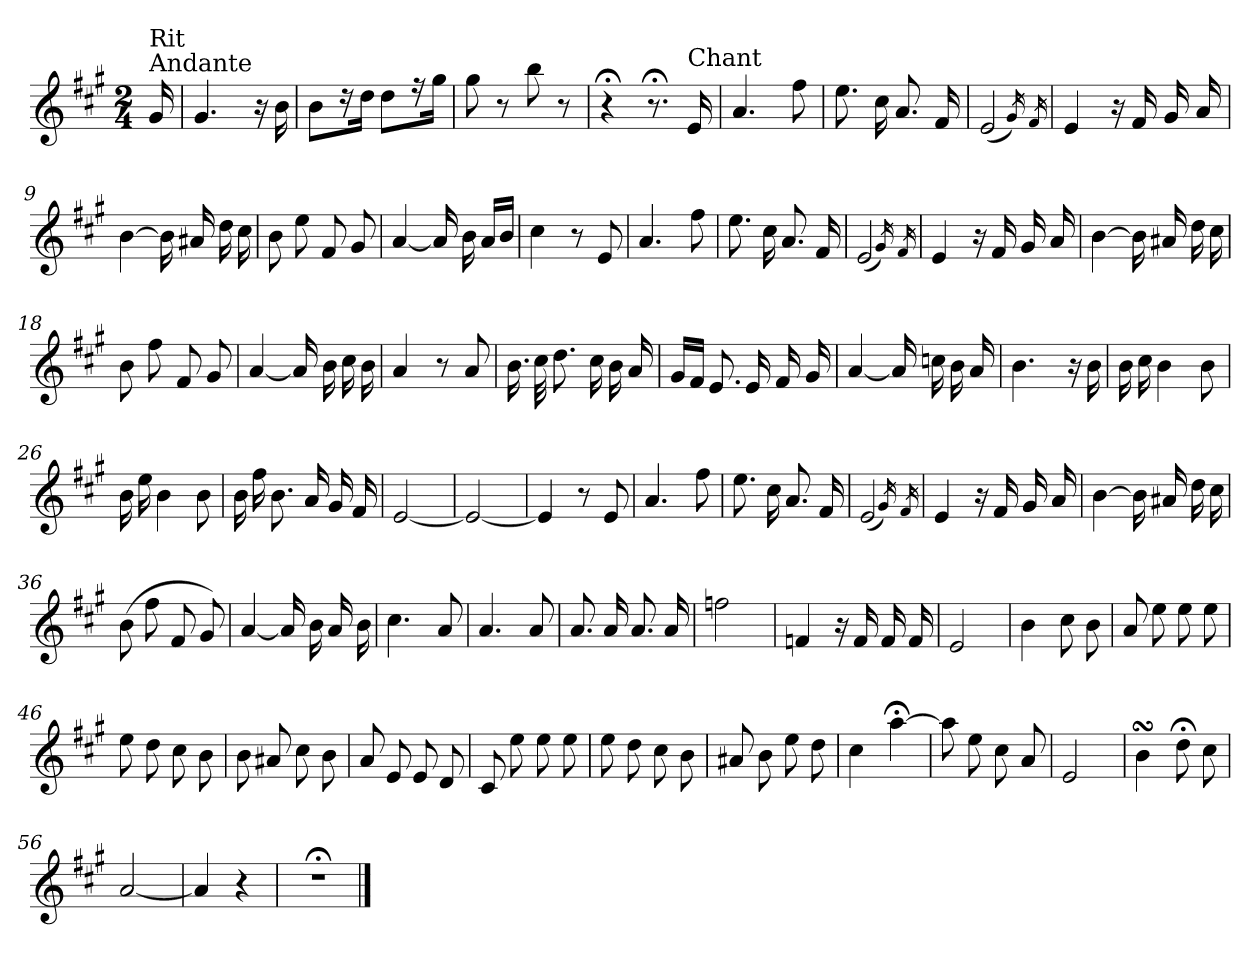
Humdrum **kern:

**kern
*part1
*staff1
*clefG2
*k[f#c#g#]
*A:
*M2/4
=
!LO:TX:a:t=Andante
!LO:TX:a:t=Rit
16g#/
=1
4.g#/
16r
16b\
=2
8b\L
16r
16dd\Jk
8dd\L
16r
16gg#\Jk
=3
8gg#\
8r
8bb\
8r
=4
4r;<
8.r;<
!LO:TX:a:t=Chant
16e/
=5
4.a/
8ff#\
=6
8.ee\
16cc#\
8.a/
16f#/
=7
(<2e/
16qg#/)
16qf#/
!!LO:LB:g=z
=8
4e/
16r
16f#/
16g#/
16a/
=9
[4b\
16b\]
16a#X/
16dd\
16cc#\
=10
8b\
8ee\
8f#/
8g#/
=11
[4a/
16a/]
16b\
16a/LL
16b/JJ
=12
4cc#\
8r
8e/
=13
4.a/
8ff#\
=14
8.ee\
16cc#\
8.a/
16f#/
=15
(<2e/
16qg#/)
16qf#/
!!LO:LB:g=z
=16
4e/
16r
16f#/
16g#/
16a/
=17
[4b\
16b\]
16a#X/
16dd\
16cc#\
=18
8b\
8ff#\
8f#/
8g#/
=19
[4a/
16a/]
16b\
16cc#\
16b\
=20
4a/
8r
8a/
=21
16.b\
32cc#\
8.dd\
16cc#\
16b\
16a/
!!LO:LB:g=z
=22
16g#/LL
16f#/JJ
8.e/
16e/
16f#/
16g#/
=23
[4a/
16a/]
16ccn\
16b\
16a/
=24
4.b\
16r
16b\
=25
16b\
16cc#\
4b\
8b\
=26
16b\
16ee\
4b\
8b\
=27
16b\
16ff#\
8.b\
16a/
16g#/
16f#/
=28
[2e/
=29
2e/_
!!LO:LB:g=z
=30
4e/]
8r
8e/
!!LO:LB:g=z
=31
4.a/
8ff#\
=32
8.ee\
16cc#\
8.a/
16f#/
=33
(<2e/
16qg#/)
16qf#/
=34
4e/
16r
16f#/
16g#/
16a/
=35
[4b\
16b\]
16a#X/
16dd\
16cc#\
=36
(>8b\
8ff#\
8f#/
8g#/)
=37
[4a/
16a/]
16b\
16a/
16b\
=38
4.cc#\
8a/
!!LO:LB:g=z
=39
4.a/
8a/
=40
8.a/
16a/
8.a/
16a/
=41
2ffn\
=42
4fn/
16r
16f/
16f/
16f/
=43
2e/
=44
4b\
8cc#\
8b\
=45
8a/
8ee\
8ee\
8ee\
=46
8ee\
8dd\
8cc#\
8b\
!!LO:LB:g=z
=47
8b\
8a#X/
8cc#\
8b\
=48
8a/
8e/
8e/
8d/
=49
8c#/
8ee\
8ee\
8ee\
=50
8ee\
8dd\
8cc#\
8b\
=51
8a#X/
8b\
8ee\
8dd\
=52
4cc#\
[4aa;<\
=53
8aa\]
8ee\
8cc#\
8a/
=54
2e/
=55
4bsSSS\
8dd;<\
8cc#\
!!LO:PB:g=z
=56
[2a/
=57
4a/]
4r
=58
2r;<
==
*-
